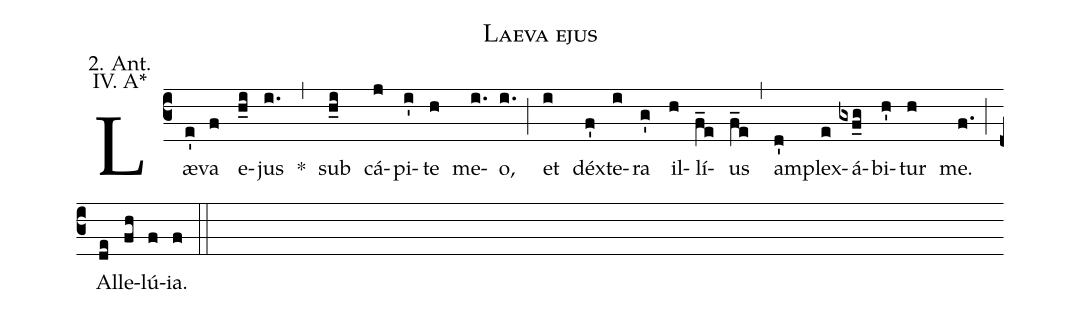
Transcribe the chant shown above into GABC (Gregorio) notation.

name:Laeva ejus;
office-part:Antiphona;
mode:4;
annotation: 2. Ant.;
annotation: IV. A*;
%%
(c3) Læ(e')va(f) e(h_i)jus(i.) *(,) sub(h_i) cá(j)pi(i')te(h) me(i.)o,(i.) (;) et(i) déx(f')te(i)ra(g') il(h)lí(f_e)us(f_e) (,) am(d')plex(e)á(gxf_g)bi(h')tur(h) me.(f.) (;) Al(de)le(fh)lú(f)ia.(f) (::)
